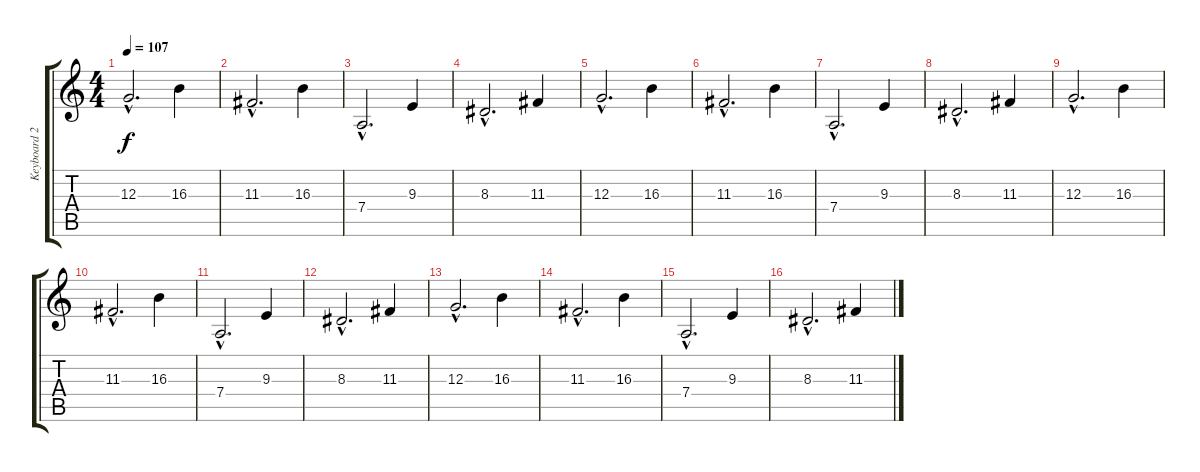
\track ("Keyboard 2" "Keyboard 2") {instrument englishhorn}
\staff {score tabs}
\tuning (E4 B3 G3 D3 A2 E2) {hide}
\ts (4 4)
\tempo 107
\clef g2
\ks c
12.3{hac}.2{d dy f} 16.3.4 |
11.3{hac}.2{d} 16.3.4 |
7.4{hac}.2{d volume 12} 9.3.4 |
8.3{hac}.2{d} 11.3.4 |
12.3{hac}.2{d} 16.3.4 |
11.3{hac}.2{d} 16.3.4 |
7.4{hac}.2{d volume 12} 9.3.4 |
8.3{hac}.2{d} 11.3.4 |
12.3{hac}.2{d} 16.3.4 |
11.3{hac}.2{d} 16.3.4 |
7.4{hac}.2{d volume 12} 9.3.4 |
8.3{hac}.2{d} 11.3.4 |
12.3{hac}.2{d} 16.3.4 |
11.3{hac}.2{d} 16.3.4 |
7.4{hac}.2{d volume 3} 9.3.4 |
8.3{hac}.2{d} 11.3.4
